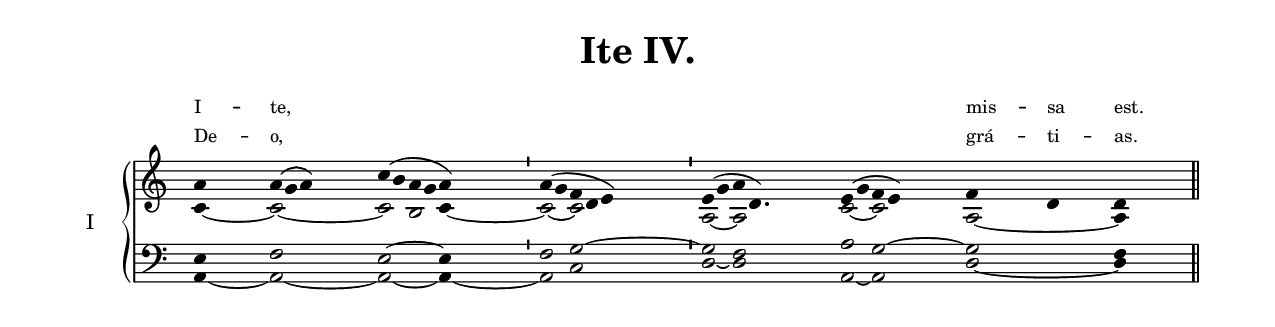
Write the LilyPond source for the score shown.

\version "2.18"
\include "gregorian.ly"
\include "noh2.ily"

%Page reference: page v.28
%(volume.page)

global = {
 \key d \dorian
 \cadenzaOn 
 \override Glissando #'thickness = #2.0
}

\header {
  title = \markup \center-column {"Ite IV." \vspace #1 }
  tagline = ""
  composer = ""
}

\paper {
 #(include-special-characters)
  oddHeaderMarkup = \markup \fill-line {
    \line {}
    \center-column {
      \on-the-fly #first-page     " "
      \on-the-fly #not-first-page ""
    }
    \line { \on-the-fly #print-page-number-check-first \fromproperty #'page:page-number-string }
  }
  evenHeaderMarkup = \markup \fill-line {
    \line { \on-the-fly #print-page-number-check-first \fromproperty #'page:page-number-string }
    \center-column { "" }
    \line {}
  }
}

chantTextA = \lyricmode {
I -- te, _ _ _ _ mis -- sa est. }
chantTextB = \lyricmode {
De -- o, _ _ _ _ grá -- ti -- as. }

chantMusic = {
\tieDown   a'4 a'4 ( g'4 a'4) c''4 ( b'4 a'4 g'4 a'4) \divisioMinima
 a'4 ( g'4 f'4 d'4 e'4) \divisioMinima
 e'4 ( g'4 a'4 d'4.) e'4 ( g'4 f'4 e'4) f'4 d'4 d'4 \finalis

}

altoMusic = {
c'4 ~ c'2*3/2 ~ c'2 b2 c'4 ~ \divisioMinima
c'2 ~ c'2*3/2 \divisioMinima
a2 ~ a2*5/4 c'2 ~ c'2 a2 ~ a4 \finalis
}

tenorMusic = {
e4 f2*3/2 e2*4/2 ~ e4 \divisioMinima
f2 g2*3/2 ~ \divisioMinima
g2 f2*5/4 a2 g2 ~ g2 f4 \finalis
}

bassMusic = {
a,4 ~ a,2*3/2 ~ a,2*4/2 ~ a,4 ~ \divisioMinima
a,2 c2*3/2 \divisioMinima
d2 ~ d2*5/4 a,2 ~ a,2 d2 ~ d4 \finalis
}

voiceLines = {
\voiceLineStyle


}

\score{
  <<
    \new Lyrics = "chanta"
    \new Lyrics = "chantb"
    \new GrandStaff <<
      \set GrandStaff.autoBeaming = ##f
      \set GrandStaff.instrumentName = \markup \center-column {
        "I"
      }
      \new Staff = up <<
        \new Voice = "chant" {
          \voiceOne \global \chantMusic
        }
        \new Voice {
          \voiceTwo \global \altoMusic
        }
      >>

      \new Staff = down <<
        \clef bass
        \new Voice {
          \voiceOne \global \tenorMusic
        }
        \new Voice {
          \voiceTwo \global \bassMusic
        }
        \new Voice {
          \voiceThree \global \voiceLines
        }
      >>
    >>
    \context Lyrics = chanta {
      \lyricsto chant {
        \chantTextA
      }
    }
    \context Lyrics = chantb {
      \lyricsto chant {
        \chantTextB
      }
    }
  >>
  \layout{
  }
  
}
